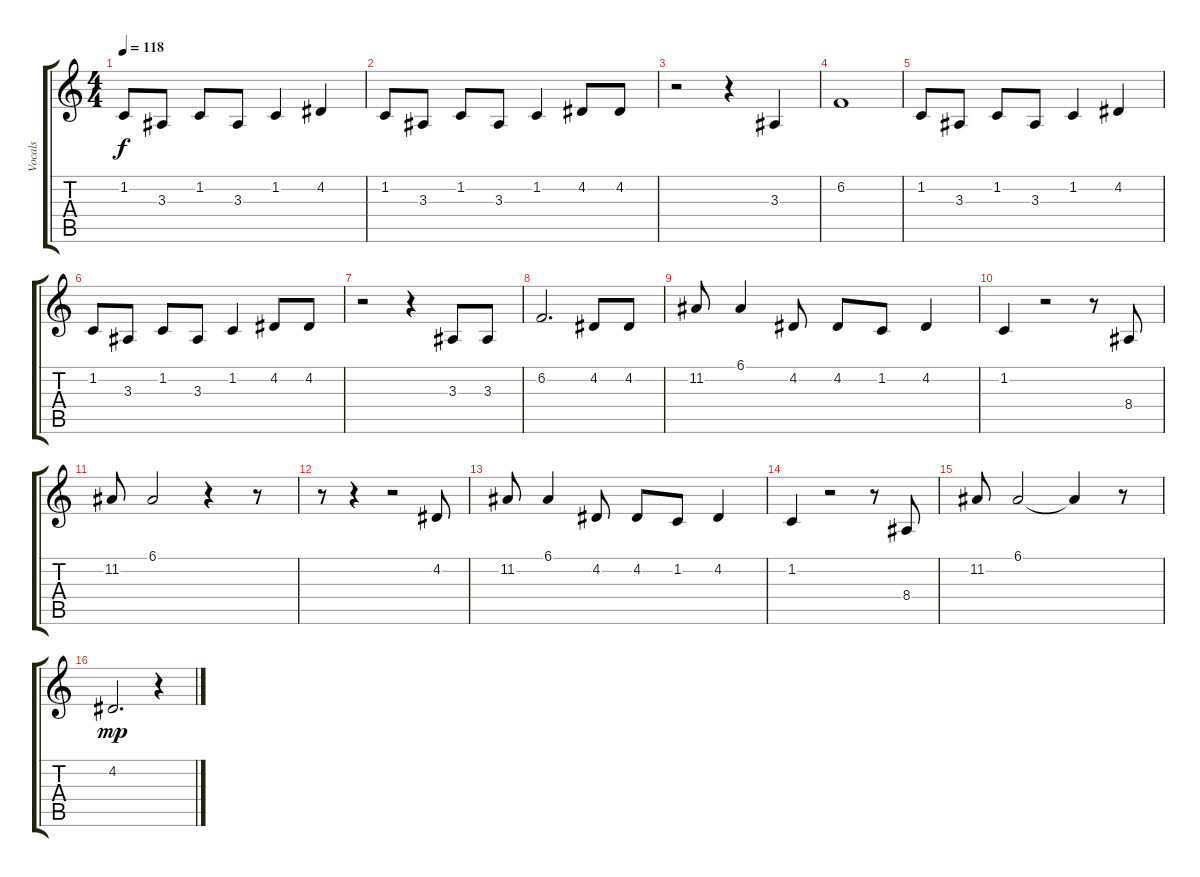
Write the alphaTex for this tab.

\track ("Vocals" "Vocals") {instrument sopranosax}
\staff {score tabs}
\tuning (E4 B3 G3 D3 A2 E2) {hide}
\ts (4 4)
\tempo 118
\clef g2
\ks c
1.2.8{dy f} 3.3.8 1.2.8 3.3.8 1.2.4 4.2.4 |
1.2.8 3.3.8 1.2.8 3.3.8 1.2.4 4.2.8 4.2.8 |
r.2 r.4 3.3.4 |
6.2.1 |
1.2.8 3.3.8 1.2.8 3.3.8 1.2.4 4.2.4 |
1.2.8 3.3.8 1.2.8 3.3.8 1.2.4 4.2.8 4.2.8 |
r.2 r.4 3.3.8 3.3.8 |
6.2.2{d} 4.2.8 4.2.8 |
11.2.8 6.1.4 4.2.8 4.2.8 1.2.8 4.2.4 |
1.2.4 r.2 r.8 8.4.8 |
11.2.8 6.1.2 r.4 r.8 |
r.8 r.4 r.2 4.2.8 |
11.2.8 6.1.4 4.2.8 4.2.8 1.2.8 4.2.4 |
1.2.4 r.2 r.8 8.4.8 |
11.2.8 6.1.2 6.1{t}.4 r.8 |
4.2.2{d dy mp} r.4
